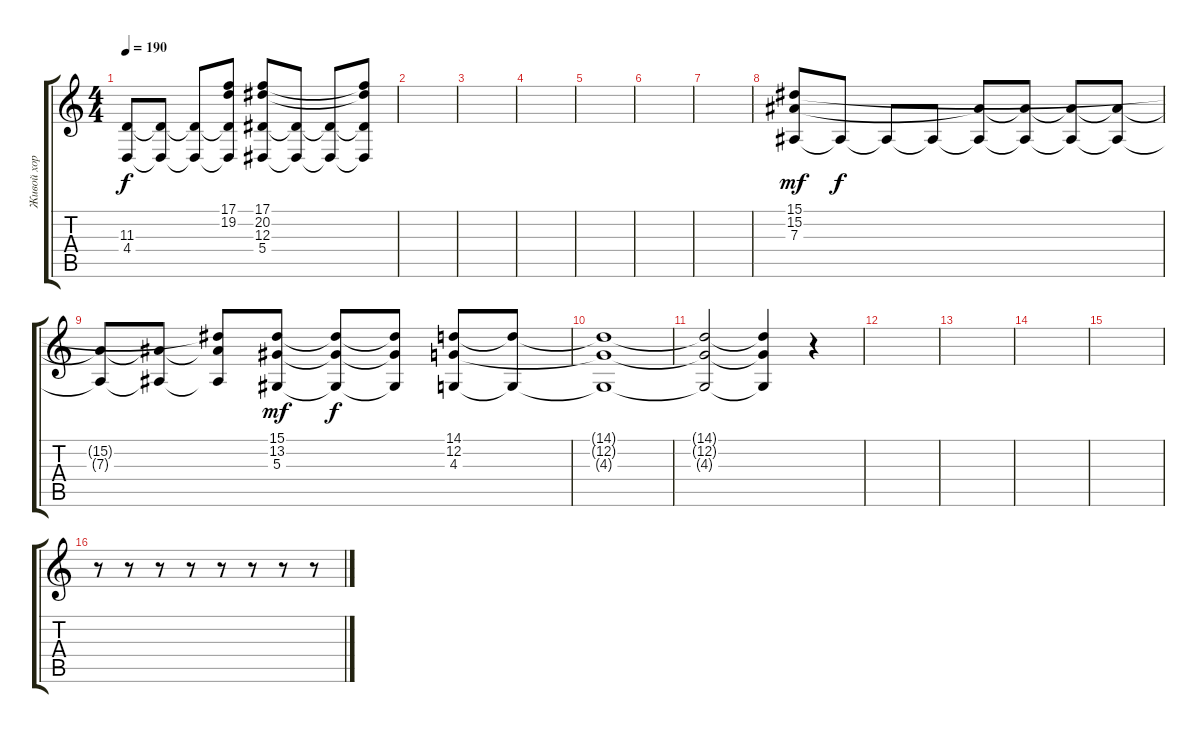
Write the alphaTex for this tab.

\track ("Живой хор + стринги" "Живой хор ") {instrument choiraahs}
\staff {score tabs}
\tuning (C4 G3 Eb3 Bb2 F2 C2) {hide}
\ts (4 4)
\tempo 190
\clef g2
\ks c
(11.3{t} 4.4{t}).8{dy f} (11.3{t} 4.4{t}).8 (11.3{t} 4.4{t}).8 (17.1{t} 19.2{t} 11.3{t} 4.4{t}).8 (17.1 20.2 12.3 5.4).8 (12.3{t} 5.4{t}).8 (12.3{t} 5.4{t}).8 (17.1{t} 20.2{t} 12.3{t} 5.4{t}).8 |
|
|
|
|
|
|
(15.1 15.2 7.3).8{dy mf} 7.3{t}.8{dy f} 7.3{t}.8 7.3{t}.8 (15.2{t} 7.3{t}).8 (15.2{t} 7.3{t}).8 (15.2{t} 7.3{t}).8 (15.2{t} 7.3{t}).8 |
(15.2{t} 7.3{t}).8 (15.2{t} 7.3{t}).8 (15.1{t} 15.2{t} 7.3{t}).8 (15.1 13.2 5.3).8{dy mf} (15.1{t} 13.2{t} 5.3{t}).8{dy f} (15.1{t} 13.2{t} 5.3{t}).8 (14.1 12.2 4.3).8 (14.1{t} 4.3{t}).8 |
(14.1{t} 12.2{t} 4.3{t}).1 |
(14.1{t} 12.2{t} 4.3{t}).2 (14.1{t} 12.2{t} 4.3{t}).4 r.4 |
|
|
|
|
r.8 r.8 r.8 r.8 r.8 r.8 r.8 r.8
